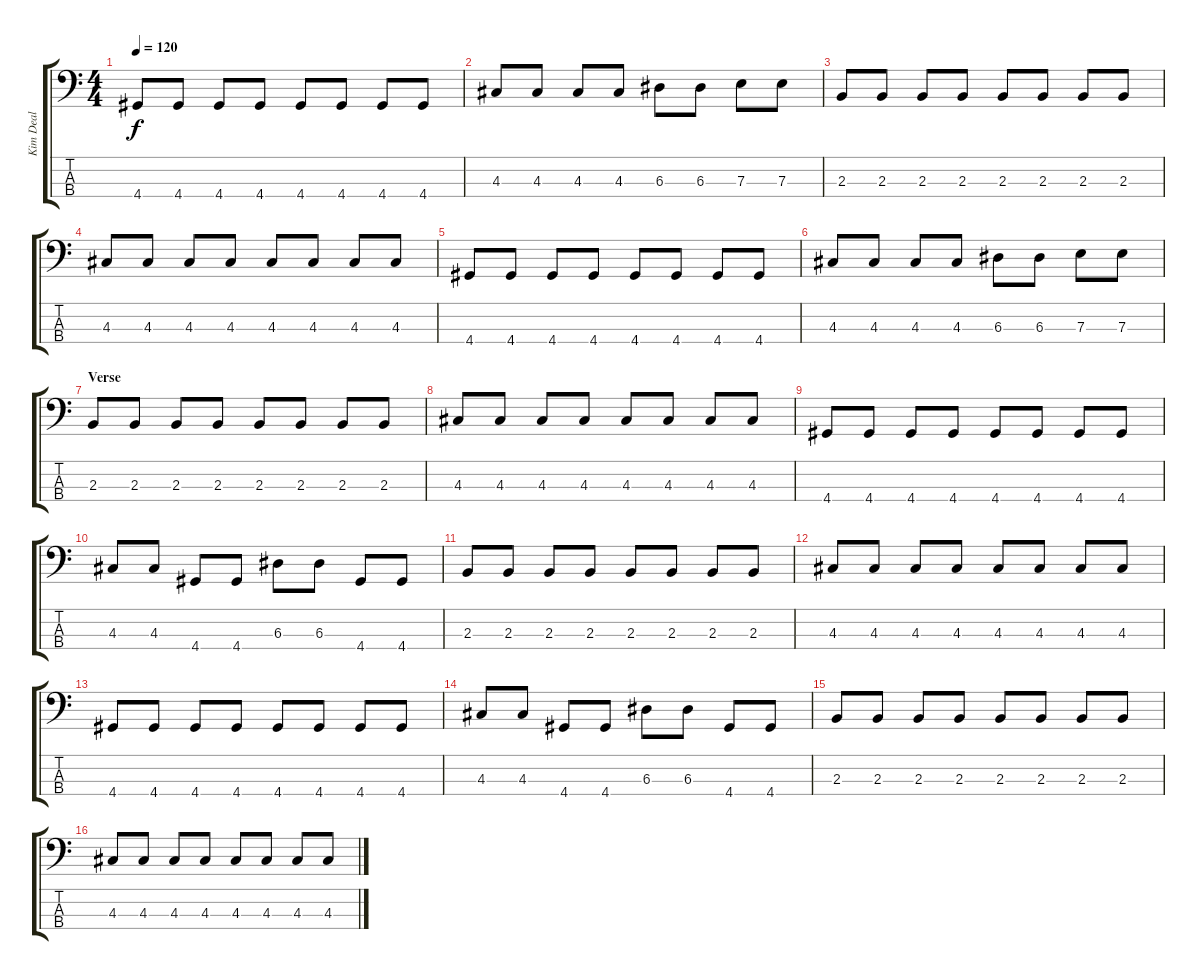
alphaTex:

\track ("Kim Deal" "Kim Deal") {instrument electricbasspick}
\staff {score tabs}
\tuning (G2 D2 A1 E1) {hide}
\ts (4 4)
\tempo 120
\clef f4
\ks c
4.4.8{dy f} 4.4.8 4.4.8 4.4.8 4.4.8 4.4.8 4.4.8 4.4.8 |
4.3.8 4.3.8 4.3.8 4.3.8 6.3.8 6.3.8 7.3.8 7.3.8 |
2.3.8 2.3.8 2.3.8 2.3.8 2.3.8 2.3.8 2.3.8 2.3.8 |
4.3.8 4.3.8 4.3.8 4.3.8 4.3.8 4.3.8 4.3.8 4.3.8 |
4.4.8 4.4.8 4.4.8 4.4.8 4.4.8 4.4.8 4.4.8 4.4.8 |
4.3.8 4.3.8 4.3.8 4.3.8 6.3.8 6.3.8 7.3.8 7.3.8 |
\section ("" "Verse")
2.3.8 2.3.8 2.3.8 2.3.8 2.3.8 2.3.8 2.3.8 2.3.8 |
4.3.8 4.3.8 4.3.8 4.3.8 4.3.8 4.3.8 4.3.8 4.3.8 |
4.4.8 4.4.8 4.4.8 4.4.8 4.4.8 4.4.8 4.4.8 4.4.8 |
4.3.8 4.3.8 4.4.8 4.4.8 6.3.8 6.3.8 4.4.8 4.4.8 |
\section ("" "")
2.3.8 2.3.8 2.3.8 2.3.8 2.3.8 2.3.8 2.3.8 2.3.8 |
4.3.8 4.3.8 4.3.8 4.3.8 4.3.8 4.3.8 4.3.8 4.3.8 |
4.4.8 4.4.8 4.4.8 4.4.8 4.4.8 4.4.8 4.4.8 4.4.8 |
4.3.8 4.3.8 4.4.8 4.4.8 6.3.8 6.3.8 4.4.8 4.4.8 |
2.3.8 2.3.8 2.3.8 2.3.8 2.3.8 2.3.8 2.3.8 2.3.8 |
4.3.8 4.3.8 4.3.8 4.3.8 4.3.8 4.3.8 4.3.8 4.3.8
